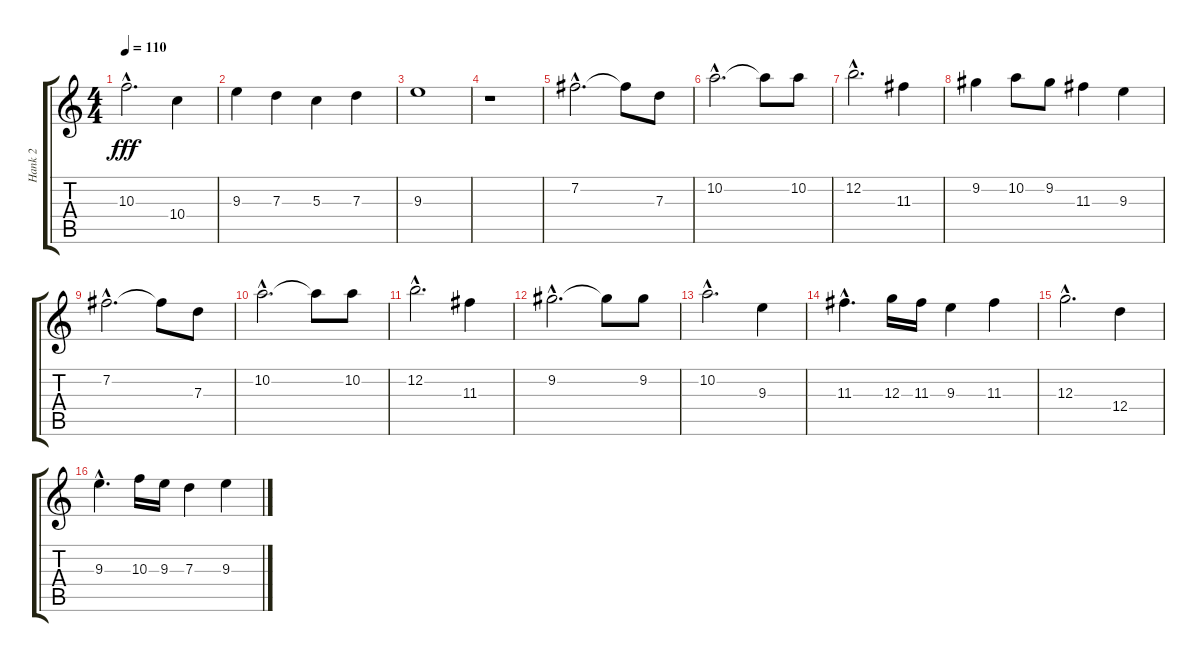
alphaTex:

\track ("Hank 2" "Hank 2") {instrument acousticguitarnylon}
\staff {score tabs}
\tuning (E4 B3 G3 D3 A2 E2) {hide}
\ts (4 4)
\tempo 110
\clef g2
\ks c
10.3{hac}.2{d dy fff} 10.4.4 |
9.3.4 7.3.4 5.3.4 7.3.4 |
9.3.1 |
r.1 |
7.2{hac}.2{d} 7.2{t}.8 7.3.8 |
10.2{hac}.2{d} 10.2{t}.8 10.2.8 |
12.2{hac}.2{d} 11.3.4 |
9.2.4 10.2.8 9.2.8 11.3.4 9.3.4 |
7.2{hac}.2{d} 7.2{t}.8 7.3.8 |
10.2{hac}.2{d} 10.2{t}.8 10.2.8 |
12.2{hac}.2{d} 11.3.4 |
9.2{hac}.2{d} 9.2{t}.8 9.2.8 |
10.2{hac}.2{d} 9.3.4 |
11.3{hac}.4{d} 12.3.16 11.3.16 9.3.4 11.3.4 |
12.3{hac}.2{d} 12.4.4 |
9.3{hac}.4{d} 10.3.16 9.3.16 7.3.4 9.3.4
